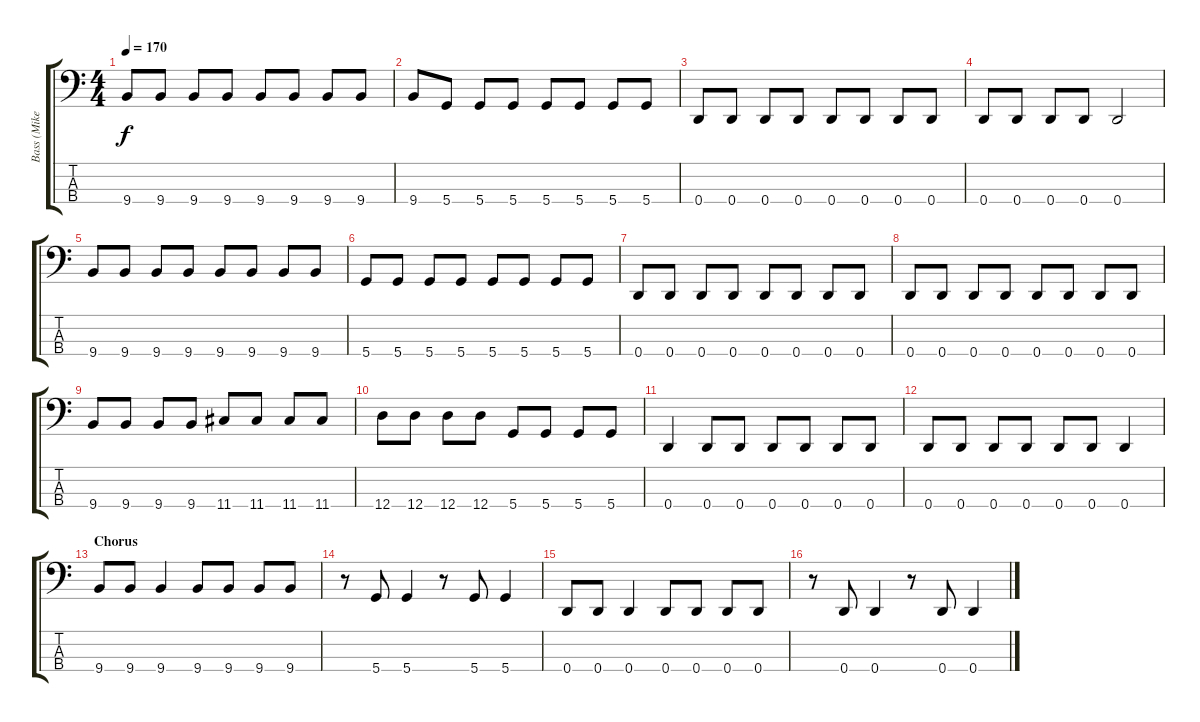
\track ("Bass (Mike Glita)" "Bass (Mike") {instrument electricbassfinger}
\staff {score tabs}
\tuning (G2 D2 A1 D1) {hide}
\ts (4 4)
\tempo 170
\clef f4
\ks c
9.4.8{dy f} 9.4.8 9.4.8 9.4.8 9.4.8 9.4.8 9.4.8 9.4.8 |
9.4.8 5.4.8 5.4.8 5.4.8 5.4.8 5.4.8 5.4.8 5.4.8 |
0.4.8 0.4.8 0.4.8 0.4.8 0.4.8 0.4.8 0.4.8 0.4.8 |
0.4.8 0.4.8 0.4.8 0.4.8 0.4.2 |
9.4.8 9.4.8 9.4.8 9.4.8 9.4.8 9.4.8 9.4.8 9.4.8 |
5.4.8 5.4.8 5.4.8 5.4.8 5.4.8 5.4.8 5.4.8 5.4.8 |
0.4.8 0.4.8 0.4.8 0.4.8 0.4.8 0.4.8 0.4.8 0.4.8 |
0.4.8 0.4.8 0.4.8 0.4.8 0.4.8 0.4.8 0.4.8 0.4.8 |
9.4.8 9.4.8 9.4.8 9.4.8 11.4.8 11.4.8 11.4.8 11.4.8 |
12.4.8 12.4.8 12.4.8 12.4.8 5.4.8 5.4.8 5.4.8 5.4.8 |
0.4.4 0.4.8 0.4.8 0.4.8 0.4.8 0.4.8 0.4.8 |
0.4.8 0.4.8 0.4.8 0.4.8 0.4.8 0.4.8 0.4.4 |
\section ("" "Chorus")
9.4.8 9.4.8 9.4.4 9.4.8 9.4.8 9.4.8 9.4.8 |
r.8 5.4.8 5.4.4 r.8 5.4.8 5.4.4 |
0.4.8 0.4.8 0.4.4 0.4.8 0.4.8 0.4.8 0.4.8 |
r.8 0.4.8 0.4.4 r.8 0.4.8 0.4.4
